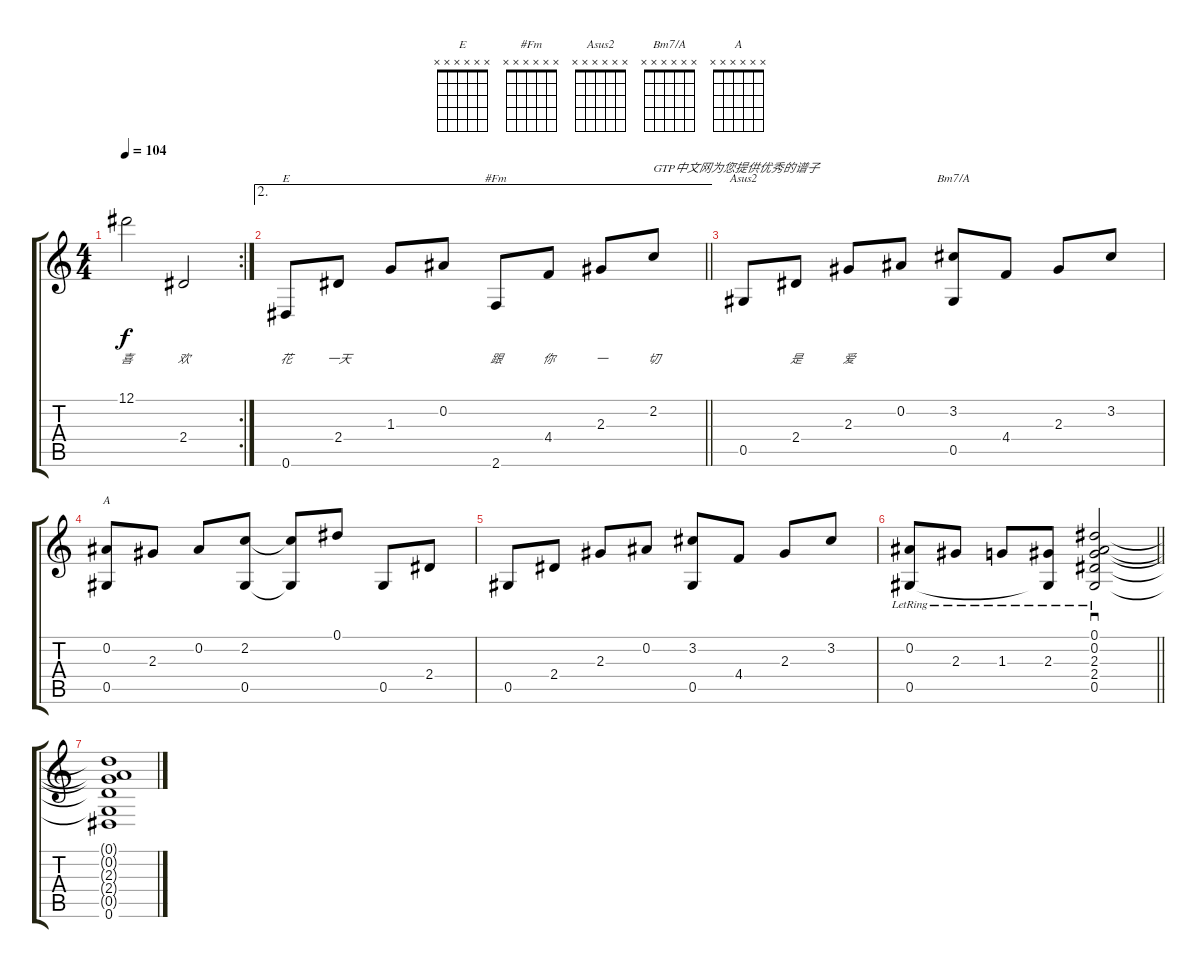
\track "" {instrument acousticguitarnylon}
\staff {score tabs}
\tuning (Eb4 Bb3 Gb3 Db3 Ab2 Eb2) {hide}
\chord ("E" x x x x x x)
\chord ("#Fm" x x x x x x)
\chord ("Asus2" x x x x x x)
\chord ("Bm7/A" x x x x x x)
\chord ("A" x x x x x x)
\rc 2
\ts (4 4)
\tempo 104
\clef g2
\ks c
12.1{t}.2{lyrics (0 "喜") lyrics (1 "") lyrics (2 "") lyrics (3 "") lyrics (4 "") dy f} 2.4{t}.2{lyrics (0 "欢") lyrics (1 "") lyrics (2 "") lyrics (3 "") lyrics (4 "")} |
\ae 2
\barLineRight lightlight
0.6.8{ch "E" lyrics (0 "花") lyrics (1 "") lyrics (2 "") lyrics (3 "") lyrics (4 "")} 2.4.8{lyrics (0 "一天") lyrics (1 "") lyrics (2 "") lyrics (3 "") lyrics (4 "")} 1.3.8{lyrics (0 "") lyrics (1 "") lyrics (2 "") lyrics (3 "") lyrics (4 "")} 0.2.8{lyrics (0 "") lyrics (1 "") lyrics (2 "") lyrics (3 "") lyrics (4 "")} 2.6.8{ch "#Fm" lyrics (0 "跟") lyrics (1 "") lyrics (2 "") lyrics (3 "") lyrics (4 "")} 4.4.8{lyrics (0 "你") lyrics (1 "") lyrics (2 "") lyrics (3 "") lyrics (4 "")} 2.3.8{lyrics (0 "一") lyrics (1 "") lyrics (2 "") lyrics (3 "") lyrics (4 "")} 2.2.8{txt "GTP中文网为您提供优秀的谱子" lyrics (0 "切") lyrics (1 "") lyrics (2 "") lyrics (3 "") lyrics (4 "")} |
0.5.8{ch "Asus2" lyrics (0 "") lyrics (1 "") lyrics (2 "") lyrics (3 "") lyrics (4 "")} 2.4.8{lyrics (0 "是") lyrics (1 "") lyrics (2 "") lyrics (3 "") lyrics (4 "")} 2.3.8{lyrics (0 "爱") lyrics (1 "") lyrics (2 "") lyrics (3 "") lyrics (4 "")} 0.2.8 (3.2 0.5).8{ch "Bm7/A"} 4.4.8 2.3.8 3.2.8 |
(0.2 0.5).8{ch "A"} 2.3.8 0.2.8 (2.2 0.5).8 (2.2{t} 0.5{t}).8 0.1.8 0.5.8 2.4.8 |
0.5.8 2.4.8 2.3.8 0.2.8 (3.2 0.5).8 4.4.8 2.3.8 3.2.8 |
\barLineRight lightlight
(0.2{lr} 0.5{lr}).8 2.3{lr}.8 1.3{lr}.8 (2.3{lr} 0.5{t}).8 (0.1{lr} 0.2{lr} 2.3{lr} 2.4{lr} 0.5{lr}).2{sd} |
(0.1{t} 0.2{t} 2.3{t} 2.4{t} 0.5{t} 0.6).1
